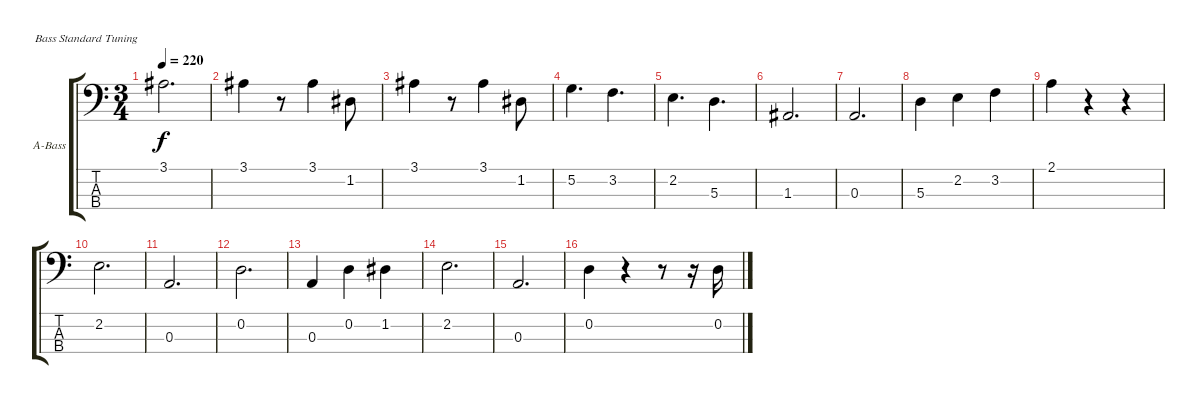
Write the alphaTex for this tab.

\defaultSystemsLayout 4
\bracketExtendMode groupsimilarinstruments
\firstSystemTrackNameOrientation horizontal
\otherSystemsTrackNameOrientation horizontal
\track ("Acoustic Bass" "A-Bass") {instrument acousticbass}
\staff {score tabs}
\tuning (G2 D2 A1 E1)
\ts (3 4)
\tempo 220
\clef f4
\ks c
3.1.2{d dy f} |
3.1.4 r.8 3.1.4 1.2.8 |
3.1.4 r.8 3.1.4 1.2.8 |
5.2.4{d} 3.2.4{d} |
2.2.4{d} 5.3.4{d} |
1.3.2{d} |
0.3.2{d} |
5.3.4 2.2.4 3.2.4 |
2.1.4 r.4 r.4 |
2.2.2{d} |
0.3.2{d} |
0.2.2{d} |
0.3.4 0.2.4 1.2.4 |
2.2.2{d} |
0.3.2{d} |
0.2.4 r.4 r.8 r.16 0.2.16
